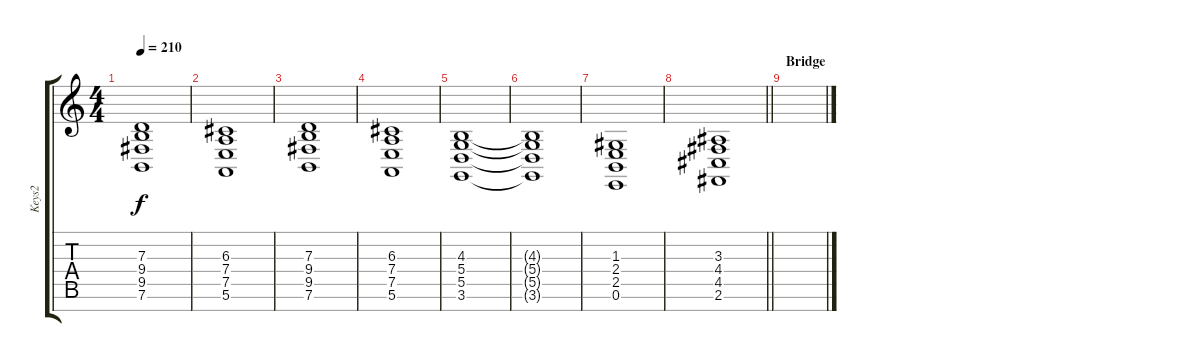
\track ("Keys2" "Keys2") {instrument lead2sawtooth}
\staff {score tabs}
\tuning (E4 B3 G3 D3 A2 E2 B1) {hide}
\ts (4 4)
\tempo 210
\clef g2
\ks c
(7.3 9.4 9.5 7.6).1{dy f} |
(6.3 7.4 7.5 5.6).1 |
(7.3 9.4 9.5 7.6).1 |
(6.3 7.4 7.5 5.6).1 |
(4.3 5.4 5.5 3.6).1 |
(4.3{t} 5.4{t} 5.5{t} 3.6{t}).1 |
(1.3 2.4 2.5 0.6).1 |
\barLineRight lightlight
(3.3 4.4 4.5 2.6).1 |
\section ("" "Bridge")
